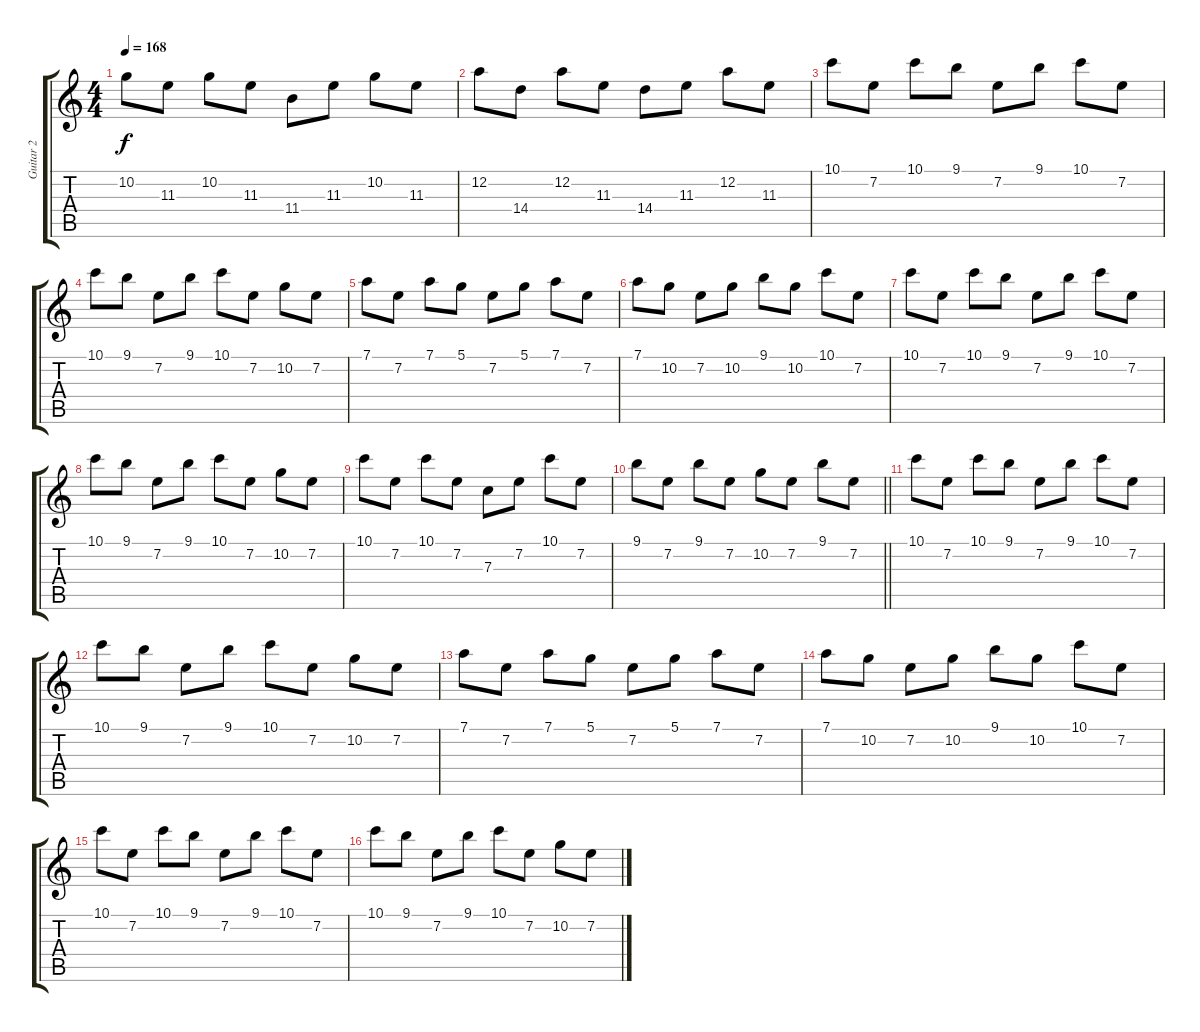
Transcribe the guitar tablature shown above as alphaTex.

\track ("Guitar 2" "Guitar 2") {instrument distortionguitar}
\staff {score tabs}
\tuning (D4 A3 F3 C3 G2 D2) {hide}
\ts (4 4)
\tempo 168
\clef g2
\ks c
10.2.8{dy f} 11.3.8 10.2.8 11.3.8 11.4.8 11.3.8 10.2.8 11.3.8 |
12.2.8 14.4.8 12.2.8 11.3.8 14.4.8 11.3.8 12.2.8 11.3.8 |
10.1.8{instrument distortionguitar} 7.2.8 10.1.8 9.1.8 7.2.8 9.1.8 10.1.8 7.2.8 |
10.1.8 9.1.8 7.2.8 9.1.8 10.1.8 7.2.8 10.2.8 7.2.8 |
7.1.8 7.2.8 7.1.8 5.1.8 7.2.8 5.1.8 7.1.8 7.2.8 |
7.1.8 10.2.8 7.2.8 10.2.8 9.1.8 10.2.8 10.1.8 7.2.8 |
10.1.8{instrument distortionguitar} 7.2.8 10.1.8 9.1.8 7.2.8 9.1.8 10.1.8 7.2.8 |
10.1.8 9.1.8 7.2.8 9.1.8 10.1.8 7.2.8 10.2.8 7.2.8 |
10.1.8 7.2.8 10.1.8 7.2.8 7.3.8 7.2.8 10.1.8 7.2.8 |
\barLineRight lightlight
9.1.8 7.2.8 9.1.8 7.2.8 10.2.8 7.2.8 9.1.8 7.2.8 |
10.1.8{instrument distortionguitar} 7.2.8 10.1.8 9.1.8 7.2.8 9.1.8 10.1.8 7.2.8 |
10.1.8 9.1.8 7.2.8 9.1.8 10.1.8 7.2.8 10.2.8 7.2.8 |
7.1.8 7.2.8 7.1.8 5.1.8 7.2.8 5.1.8 7.1.8 7.2.8 |
7.1.8 10.2.8 7.2.8 10.2.8 9.1.8 10.2.8 10.1.8 7.2.8 |
10.1.8{instrument distortionguitar} 7.2.8 10.1.8 9.1.8 7.2.8 9.1.8 10.1.8 7.2.8 |
10.1.8 9.1.8 7.2.8 9.1.8 10.1.8 7.2.8 10.2.8 7.2.8
